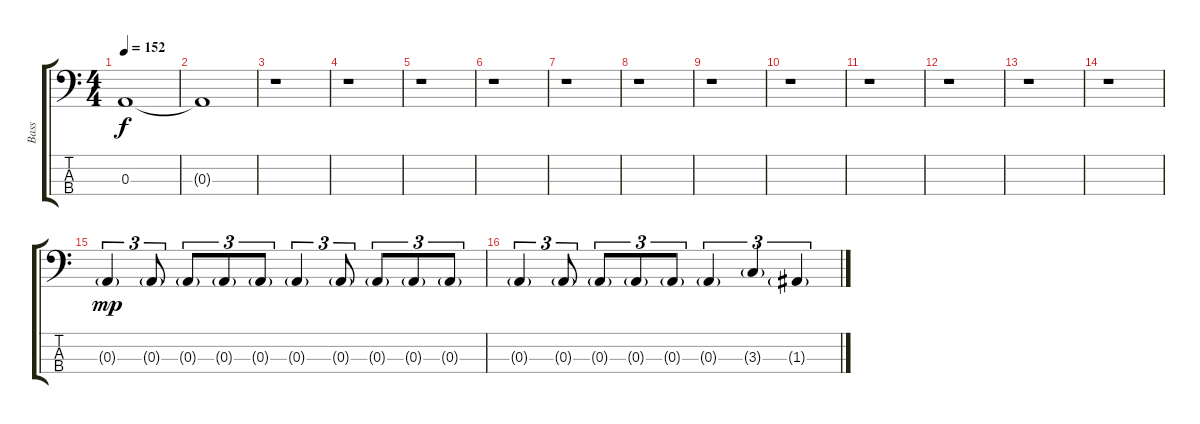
\track ("Bass" "Bass") {instrument electricbassfinger}
\staff {score tabs}
\tuning (G2 D2 A1 E1) {hide}
\ts (4 4)
\tempo 152
\clef f4
\ks aminor
0.3{t}.1{dy f} |
0.3{t}.1 |
r.1 |
r.1 |
r.1 |
r.1 |
r.1 |
r.1 |
r.1 |
r.1 |
r.1 |
r.1 |
r.1 |
r.1 |
0.3{g}.4{tu (3 2) dy mp} 0.3{g}.8{tu (3 2)} 0.3{g}.8{tu (3 2)} 0.3{g}.8{tu (3 2)} 0.3{g}.8{tu (3 2)} 0.3{g}.4{tu (3 2)} 0.3{g}.8{tu (3 2)} 0.3{g}.8{tu (3 2)} 0.3{g}.8{tu (3 2)} 0.3{g}.8{tu (3 2)} |
0.3{g}.4{tu (3 2)} 0.3{g}.8{tu (3 2)} 0.3{g}.8{tu (3 2)} 0.3{g}.8{tu (3 2)} 0.3{g}.8{tu (3 2)} 0.3{g}.4{tu (3 2)} 3.3{g}.4{tu (3 2)} 1.3{g}.4{tu (3 2)}
